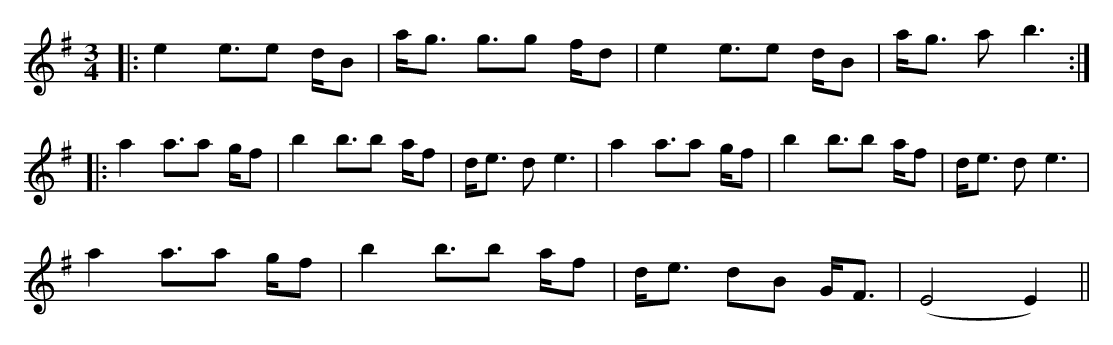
X:1
M:3/4
K:Emin
|:e2 e>e2 d/B|a<g g>g2 f/d|e2 e>e2 d/B|a<g a b3:|
|:a2 a>a2 g/f|b2 b>b2 a/f|d<e d e3|a2 a>a2 g/f|b2 b>b2 a/f|d<e d e3|
a2 a>a2 g/f|b2 b>b2 a/f|d<e dB G<F|(E4 E2)||
